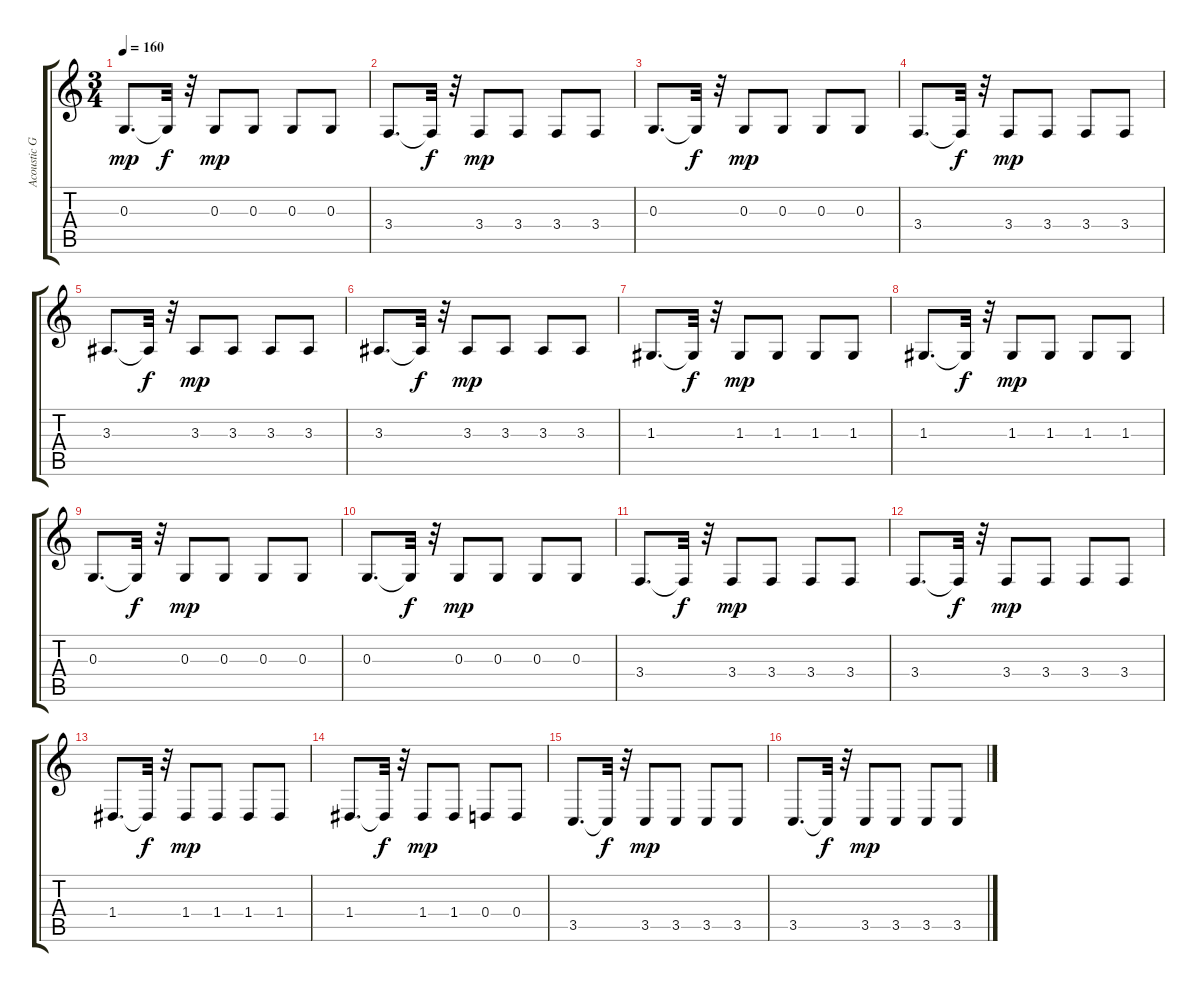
\track ("Acoustic Grand Piano" "Acoustic G") {instrument acousticgrandpiano}
\staff {score tabs}
\tuning (E4 B3 G3 D3 A2 E2) {hide}
\ts (3 4)
\tempo 160
\clef g2
\ks c
0.3.8{d dy mp} 0.3{t}.32{dy f} r.32 0.3.8{dy mp} 0.3.8 0.3.8 0.3.8 |
3.4.8{d} 3.4{t}.32{dy f} r.32 3.4.8{dy mp} 3.4.8 3.4.8 3.4.8 |
0.3.8{d} 0.3{t}.32{dy f} r.32 0.3.8{dy mp} 0.3.8 0.3.8 0.3.8 |
3.4.8{d} 3.4{t}.32{dy f} r.32 3.4.8{dy mp} 3.4.8 3.4.8 3.4.8 |
3.3.8{d} 3.3{t}.32{dy f} r.32 3.3.8{dy mp} 3.3.8 3.3.8 3.3.8 |
3.3.8{d} 3.3{t}.32{dy f} r.32 3.3.8{dy mp} 3.3.8 3.3.8 3.3.8 |
1.3.8{d} 1.3{t}.32{dy f} r.32 1.3.8{dy mp} 1.3.8 1.3.8 1.3.8 |
1.3.8{d} 1.3{t}.32{dy f} r.32 1.3.8{dy mp} 1.3.8 1.3.8 1.3.8 |
0.3.8{d} 0.3{t}.32{dy f} r.32 0.3.8{dy mp} 0.3.8 0.3.8 0.3.8 |
0.3.8{d} 0.3{t}.32{dy f} r.32 0.3.8{dy mp} 0.3.8 0.3.8 0.3.8 |
3.4.8{d} 3.4{t}.32{dy f} r.32 3.4.8{dy mp} 3.4.8 3.4.8 3.4.8 |
3.4.8{d} 3.4{t}.32{dy f} r.32 3.4.8{dy mp} 3.4.8 3.4.8 3.4.8 |
1.4.8{d} 1.4{t}.32{dy f} r.32 1.4.8{dy mp} 1.4.8 1.4.8 1.4.8 |
1.4.8{d} 1.4{t}.32{dy f} r.32 1.4.8{dy mp} 1.4.8 0.4.8 0.4.8 |
3.5.8{d} 3.5{t}.32{dy f} r.32 3.5.8{dy mp} 3.5.8 3.5.8 3.5.8 |
3.5.8{d} 3.5{t}.32{dy f} r.32 3.5.8{dy mp} 3.5.8 3.5.8 3.5.8
